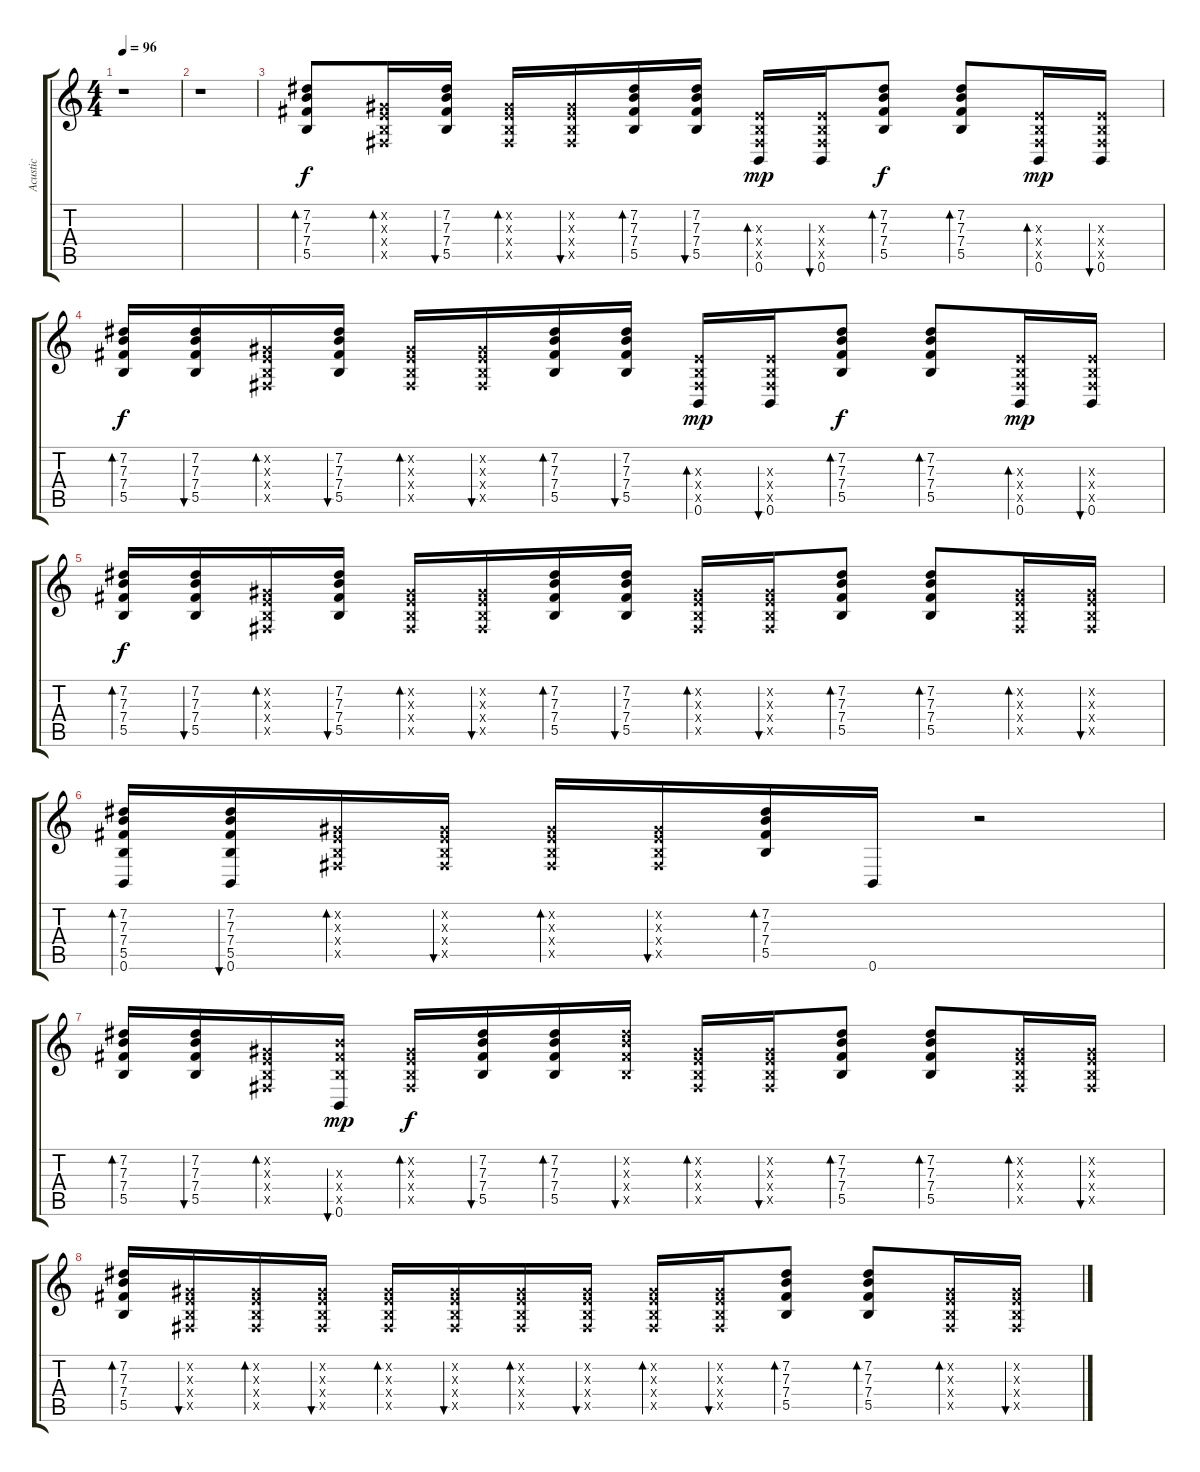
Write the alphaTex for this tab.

\track ("Acustic" "Acustic") {instrument acousticguitarsteel}
\staff {score tabs}
\tuning (Db4 Ab3 E3 B2 Gb2 B1) {hide}
\ts (4 4)
\tempo 96
\clef g2
\ks c
r.1{dy f instrument acousticguitarsteel} |
r.1 |
(7.2 7.3 7.4 5.5).8{bd 30} (0.2{x} 0.3{x} 0.4{x} 0.5{x}).16{bd 30} (7.2 7.3 7.4 5.5).16{bu 30} (0.2{x} 0.3{x} 0.4{x} 0.5{x}).16{bd 30} (0.2{x} 0.3{x} 0.4{x} 0.5{x}).16{bu 30} (7.2 7.3 7.4 5.5).16{bd 30} (7.2 7.3 7.4 5.5).16{bu 30} (0.3{x} 0.4{x} 0.5{x} 0.6).16{bd 30 dy mp} (0.3{x} 0.4{x} 0.5{x} 0.6).16{bu 30} (7.2 7.3 7.4 5.5).8{bd 30 dy f} (7.2 7.3 7.4 5.5).8{bd 30} (0.3{x} 0.4{x} 0.5{x} 0.6).16{bd 30 dy mp} (0.3{x} 0.4{x} 0.5{x} 0.6).16{bu 30} |
(7.2 7.3 7.4 5.5).16{bd 30 dy f} (7.2 7.3 7.4 5.5).16{bu 30} (0.2{x} 0.3{x} 0.4{x} 0.5{x}).16{bd 30} (7.2 7.3 7.4 5.5).16{bu 30} (0.2{x} 0.3{x} 0.4{x} 0.5{x}).16{bd 30} (0.2{x} 0.3{x} 0.4{x} 0.5{x}).16{bu 30} (7.2 7.3 7.4 5.5).16{bd 30} (7.2 7.3 7.4 5.5).16{bu 30} (0.3{x} 0.4{x} 0.5{x} 0.6).16{bd 30 dy mp} (0.3{x} 0.4{x} 0.5{x} 0.6).16{bu 30} (7.2 7.3 7.4 5.5).8{bd 30 dy f} (7.2 7.3 7.4 5.5).8{bd 30} (0.3{x} 0.4{x} 0.5{x} 0.6).16{bd 30 dy mp} (0.3{x} 0.4{x} 0.5{x} 0.6).16{bu 30} |
(7.2 7.3 7.4 5.5).16{bd 30 dy f} (7.2 7.3 7.4 5.5).16{bu 30} (0.2{x} 0.3{x} 0.4{x} 0.5{x}).16{bd 30} (7.2 7.3 7.4 5.5).16{bu 30} (0.2{x} 0.3{x} 0.4{x} 0.5{x}).16{bd 30} (0.2{x} 0.3{x} 0.4{x} 0.5{x}).16{bu 30} (7.2 7.3 7.4 5.5).16{bd 30} (7.2 7.3 7.4 5.5).16{bu 30} (0.2{x} 0.3{x} 0.4{x} 0.5{x}).16{bd 30} (0.2{x} 0.3{x} 0.4{x} 0.5{x}).16{bu 30} (7.2 7.3 7.4 5.5).8{bd 30} (7.2 7.3 7.4 5.5).8{bd 30} (0.2{x} 0.3{x} 0.4{x} 0.5{x}).16{bd 30} (0.2{x} 0.3{x} 0.4{x} 0.5{x}).16{bu 30} |
(7.2 7.3 7.4 5.5 0.6).16{bd 30} (7.2 7.3 7.4 5.5 0.6).16{bu 30} (0.2{x} 0.3{x} 0.4{x} 0.5{x}).16{bd 30} (0.2{x} 0.3{x} 0.4{x} 0.5{x}).16{bu 30} (0.2{x} 0.3{x} 0.4{x} 0.5{x}).16{bd 30} (0.2{x} 0.3{x} 0.4{x} 0.5{x}).16{bu 30} (7.2 7.3 7.4 5.5).16{bd 30} 0.6.16 r.2 |
(7.2 7.3 7.4 5.5).16{bd 30} (7.2 7.3 7.4 5.5).16{bu 30} (0.2{x} 0.3{x} 0.4{x} 0.5{x}).16{bd 30} (7.3{x} 7.4{x} 5.5{x} 0.6).16{bu 30 dy mp} (0.2{x} 0.3{x} 0.4{x} 0.5{x}).16{bd 30 dy f} (7.2 7.3 7.4 5.5).16{bu 30} (7.2 7.3 7.4 5.5).16{bd 30} (7.2{x} 7.3{x} 7.4{x} 5.5{x}).16{bu 30} (0.2{x} 0.3{x} 0.4{x} 0.5{x}).16{bd 30} (0.2{x} 0.3{x} 0.4{x} 0.5{x}).16{bu 30} (7.2 7.3 7.4 5.5).8{bd 30} (7.2 7.3 7.4 5.5).8{bd 30} (0.2{x} 0.3{x} 0.4{x} 0.5{x}).16{bd 30} (0.2{x} 0.3{x} 0.4{x} 0.5{x}).16{bu 30} |
(7.2 7.3 7.4 5.5).16{bd 30} (0.2{x} 0.3{x} 0.4{x} 0.5{x}).16{bu 30} (0.2{x} 0.3{x} 0.4{x} 0.5{x}).16{bd 30} (0.2{x} 0.3{x} 0.4{x} 0.5{x}).16{bu 30} (0.2{x} 0.3{x} 0.4{x} 0.5{x}).16{bd 30} (0.2{x} 0.3{x} 0.4{x} 0.5{x}).16{bu 30} (0.2{x} 0.3{x} 0.4{x} 0.5{x}).16{bd 30} (0.2{x} 0.3{x} 0.4{x} 0.5{x}).16{bu 30} (0.2{x} 0.3{x} 0.4{x} 0.5{x}).16{bd 30} (0.2{x} 0.3{x} 0.4{x} 0.5{x}).16{bu 30} (7.2 7.3 7.4 5.5).8{bd 30} (7.2 7.3 7.4 5.5).8{bd 30} (0.2{x} 0.3{x} 0.4{x} 0.5{x}).16{bd 30} (0.2{x} 0.3{x} 0.4{x} 0.5{x}).16{bu 30}
